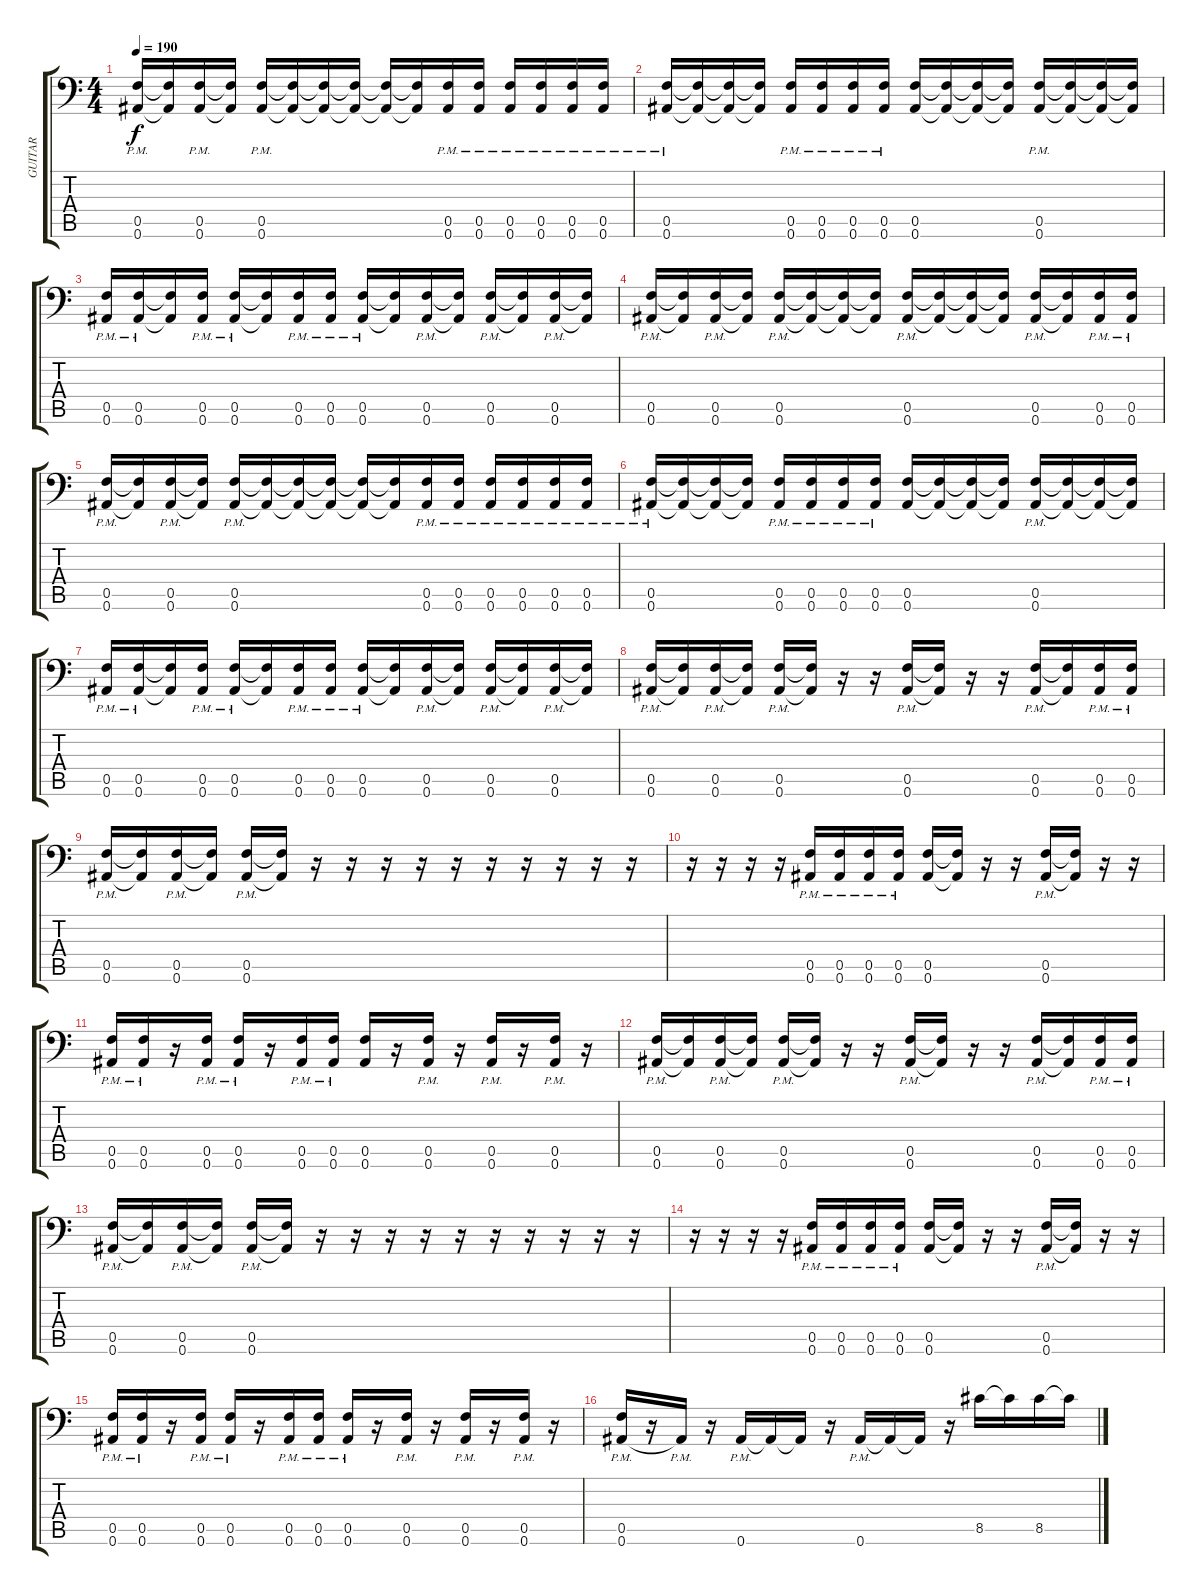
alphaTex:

\track ("GUITAR " "GUITAR ") {instrument distortionguitar}
\staff {score tabs}
\tuning (C4 G3 Eb3 Bb2 F2 Bb1) {hide}
\ts (4 4)
\tempo 190
\clef f4
\ks c
(0.5{pm} 0.6{pm}).16{dy f} (0.5{t} 0.6{t}).16 (0.5{pm} 0.6{pm}).16 (0.5{t} 0.6{t}).16 (0.5{pm} 0.6{pm}).16 (0.5{t} 0.6{t}).16 (0.5{t} 0.6{t}).16 (0.5{t} 0.6{t}).16 (0.5{t} 0.6{t}).16 (0.5{t} 0.6{t}).16 (0.5{pm} 0.6{pm}).16 (0.5{pm} 0.6{pm}).16 (0.5{pm} 0.6{pm}).16 (0.5{pm} 0.6{pm}).16 (0.5{pm} 0.6{pm}).16 (0.5{pm} 0.6{pm}).16 |
(0.5{pm} 0.6{pm}).16 (0.5{t} 0.6{t}).16 (0.5{t} 0.6{t}).16 (0.5{t} 0.6{t}).16 (0.5{pm} 0.6{pm}).16 (0.5{pm} 0.6{pm}).16 (0.5{pm} 0.6{pm}).16 (0.5{pm} 0.6{pm}).16 (0.5 0.6).16 (0.5{t} 0.6{t}).16 (0.5{t} 0.6{t}).16 (0.5{t} 0.6{t}).16 (0.5{pm} 0.6{pm}).16 (0.5{t} 0.6{t}).16 (0.5{t} 0.6{t}).16 (0.5{t} 0.6{t}).16 |
(0.5{pm} 0.6{pm}).16 (0.5{pm} 0.6{pm}).16 (0.5{t} 0.6{t}).16 (0.5{pm} 0.6{pm}).16 (0.5{pm} 0.6{pm}).16 (0.5{t} 0.6{t}).16 (0.5{pm} 0.6{pm}).16 (0.5{pm} 0.6{pm}).16 (0.5 0.6{pm}).16 (0.5{t} 0.6{t}).16 (0.5{pm} 0.6{pm}).16 (0.5{t} 0.6{t}).16 (0.5{pm} 0.6{pm}).16 (0.5{t} 0.6{t}).16 (0.5{pm} 0.6{pm}).16 (0.5{t} 0.6{t}).16 |
(0.5{pm} 0.6{pm}).16 (0.5{t} 0.6{t}).16 (0.5{pm} 0.6{pm}).16 (0.5{t} 0.6{t}).16 (0.5{pm} 0.6{pm}).16 (0.5{t} 0.6{t}).16 (0.5{t} 0.6{t}).16 (0.5{t} 0.6{t}).16 (0.5{pm} 0.6{pm}).16 (0.5{t} 0.6{t}).16 (0.5{t} 0.6{t}).16 (0.5{t} 0.6{t}).16 (0.5{pm} 0.6{pm}).16 (0.5{t} 0.6{t}).16 (0.5{pm} 0.6{pm}).16 (0.5{pm} 0.6{pm}).16 |
(0.5{pm} 0.6{pm}).16 (0.5{t} 0.6{t}).16 (0.5{pm} 0.6{pm}).16 (0.5{t} 0.6{t}).16 (0.5{pm} 0.6{pm}).16 (0.5{t} 0.6{t}).16 (0.5{t} 0.6{t}).16 (0.5{t} 0.6{t}).16 (0.5{t} 0.6{t}).16 (0.5{t} 0.6{t}).16 (0.5{pm} 0.6{pm}).16 (0.5{pm} 0.6{pm}).16 (0.5{pm} 0.6{pm}).16 (0.5{pm} 0.6{pm}).16 (0.5{pm} 0.6{pm}).16 (0.5{pm} 0.6{pm}).16 |
(0.5{pm} 0.6{pm}).16 (0.5{t} 0.6{t}).16 (0.5{t} 0.6{t}).16 (0.5{t} 0.6{t}).16 (0.5{pm} 0.6{pm}).16 (0.5{pm} 0.6{pm}).16 (0.5{pm} 0.6{pm}).16 (0.5{pm} 0.6{pm}).16 (0.5 0.6).16 (0.5{t} 0.6{t}).16 (0.5{t} 0.6{t}).16 (0.5{t} 0.6{t}).16 (0.5{pm} 0.6{pm}).16 (0.5{t} 0.6{t}).16 (0.5{t} 0.6{t}).16 (0.5{t} 0.6{t}).16 |
(0.5{pm} 0.6{pm}).16 (0.5{pm} 0.6{pm}).16 (0.5{t} 0.6{t}).16 (0.5{pm} 0.6{pm}).16 (0.5{pm} 0.6{pm}).16 (0.5{t} 0.6{t}).16 (0.5{pm} 0.6{pm}).16 (0.5{pm} 0.6{pm}).16 (0.5 0.6{pm}).16 (0.5{t} 0.6{t}).16 (0.5{pm} 0.6{pm}).16 (0.5{t} 0.6{t}).16 (0.5{pm} 0.6{pm}).16 (0.5{t} 0.6{t}).16 (0.5{pm} 0.6{pm}).16 (0.5{t} 0.6{t}).16 |
(0.5{pm} 0.6{pm}).16 (0.5{t} 0.6{t}).16 (0.5{pm} 0.6{pm}).16 (0.5{t} 0.6{t}).16 (0.5{pm} 0.6{pm}).16 (0.5{t} 0.6{t}).16 r.16 r.16 (0.5{pm} 0.6{pm}).16 (0.5{t} 0.6{t}).16 r.16 r.16 (0.5{pm} 0.6{pm}).16 (0.5{t} 0.6{t}).16 (0.5{pm} 0.6{pm}).16 (0.5{pm} 0.6{pm}).16 |
(0.5{pm} 0.6{pm}).16 (0.5{t} 0.6{t}).16 (0.5{pm} 0.6{pm}).16 (0.5{t} 0.6{t}).16 (0.5{pm} 0.6{pm}).16 (0.5{t} 0.6{t}).16 r.16 r.16 r.16 r.16 r.16 r.16 r.16 r.16 r.16 r.16 |
r.16 r.16 r.16 r.16 (0.5{pm} 0.6{pm}).16 (0.5{pm} 0.6{pm}).16 (0.5{pm} 0.6{pm}).16 (0.5{pm} 0.6{pm}).16 (0.5 0.6).16 (0.5{t} 0.6{t}).16 r.16 r.16 (0.5{pm} 0.6{pm}).16 (0.5{t} 0.6{t}).16 r.16 r.16 |
(0.5{pm} 0.6{pm}).16 (0.5{pm} 0.6{pm}).16 r.16 (0.5{pm} 0.6{pm}).16 (0.5{pm} 0.6{pm}).16 r.16 (0.5{pm} 0.6{pm}).16 (0.5{pm} 0.6{pm}).16 (0.5 0.6).16 r.16 (0.5{pm} 0.6{pm}).16 r.16 (0.5{pm} 0.6{pm}).16 r.16 (0.5{pm} 0.6{pm}).16 r.16 |
(0.5{pm} 0.6{pm}).16 (0.5{t} 0.6{t}).16 (0.5{pm} 0.6{pm}).16 (0.5{t} 0.6{t}).16 (0.5{pm} 0.6{pm}).16 (0.5{t} 0.6{t}).16 r.16 r.16 (0.5{pm} 0.6{pm}).16 (0.5{t} 0.6{t}).16 r.16 r.16 (0.5{pm} 0.6{pm}).16 (0.5{t} 0.6{t}).16 (0.5{pm} 0.6{pm}).16 (0.5{pm} 0.6{pm}).16 |
(0.5{pm} 0.6{pm}).16 (0.5{t} 0.6{t}).16 (0.5{pm} 0.6{pm}).16 (0.5{t} 0.6{t}).16 (0.5{pm} 0.6{pm}).16 (0.5{t} 0.6{t}).16 r.16 r.16 r.16 r.16 r.16 r.16 r.16 r.16 r.16 r.16 |
r.16 r.16 r.16 r.16 (0.5{pm} 0.6{pm}).16 (0.5{pm} 0.6{pm}).16 (0.5{pm} 0.6{pm}).16 (0.5{pm} 0.6{pm}).16 (0.5 0.6).16 (0.5{t} 0.6{t}).16 r.16 r.16 (0.5{pm} 0.6{pm}).16 (0.5{t} 0.6{t}).16 r.16 r.16 |
(0.5{pm} 0.6{pm}).16 (0.5{pm} 0.6{pm}).16 r.16 (0.5{pm} 0.6{pm}).16 (0.5{pm} 0.6{pm}).16 r.16 (0.5{pm} 0.6{pm}).16 (0.5{pm} 0.6{pm}).16 (0.5{pm} 0.6).16 r.16 (0.5{pm} 0.6{pm}).16 r.16 (0.5{pm} 0.6{pm}).16 r.16 (0.5{pm} 0.6{pm}).16 r.16 |
(0.5 0.6{pm}).16 r.16 0.6{pm t}.16 r.16 0.6{pm}.16 0.6{t}.16 0.6{t}.16 r.16 0.6{pm}.16 0.6{t}.16 0.6{t}.16 r.16 8.5.16 8.5{t}.16 8.5.16 8.5{t}.16
